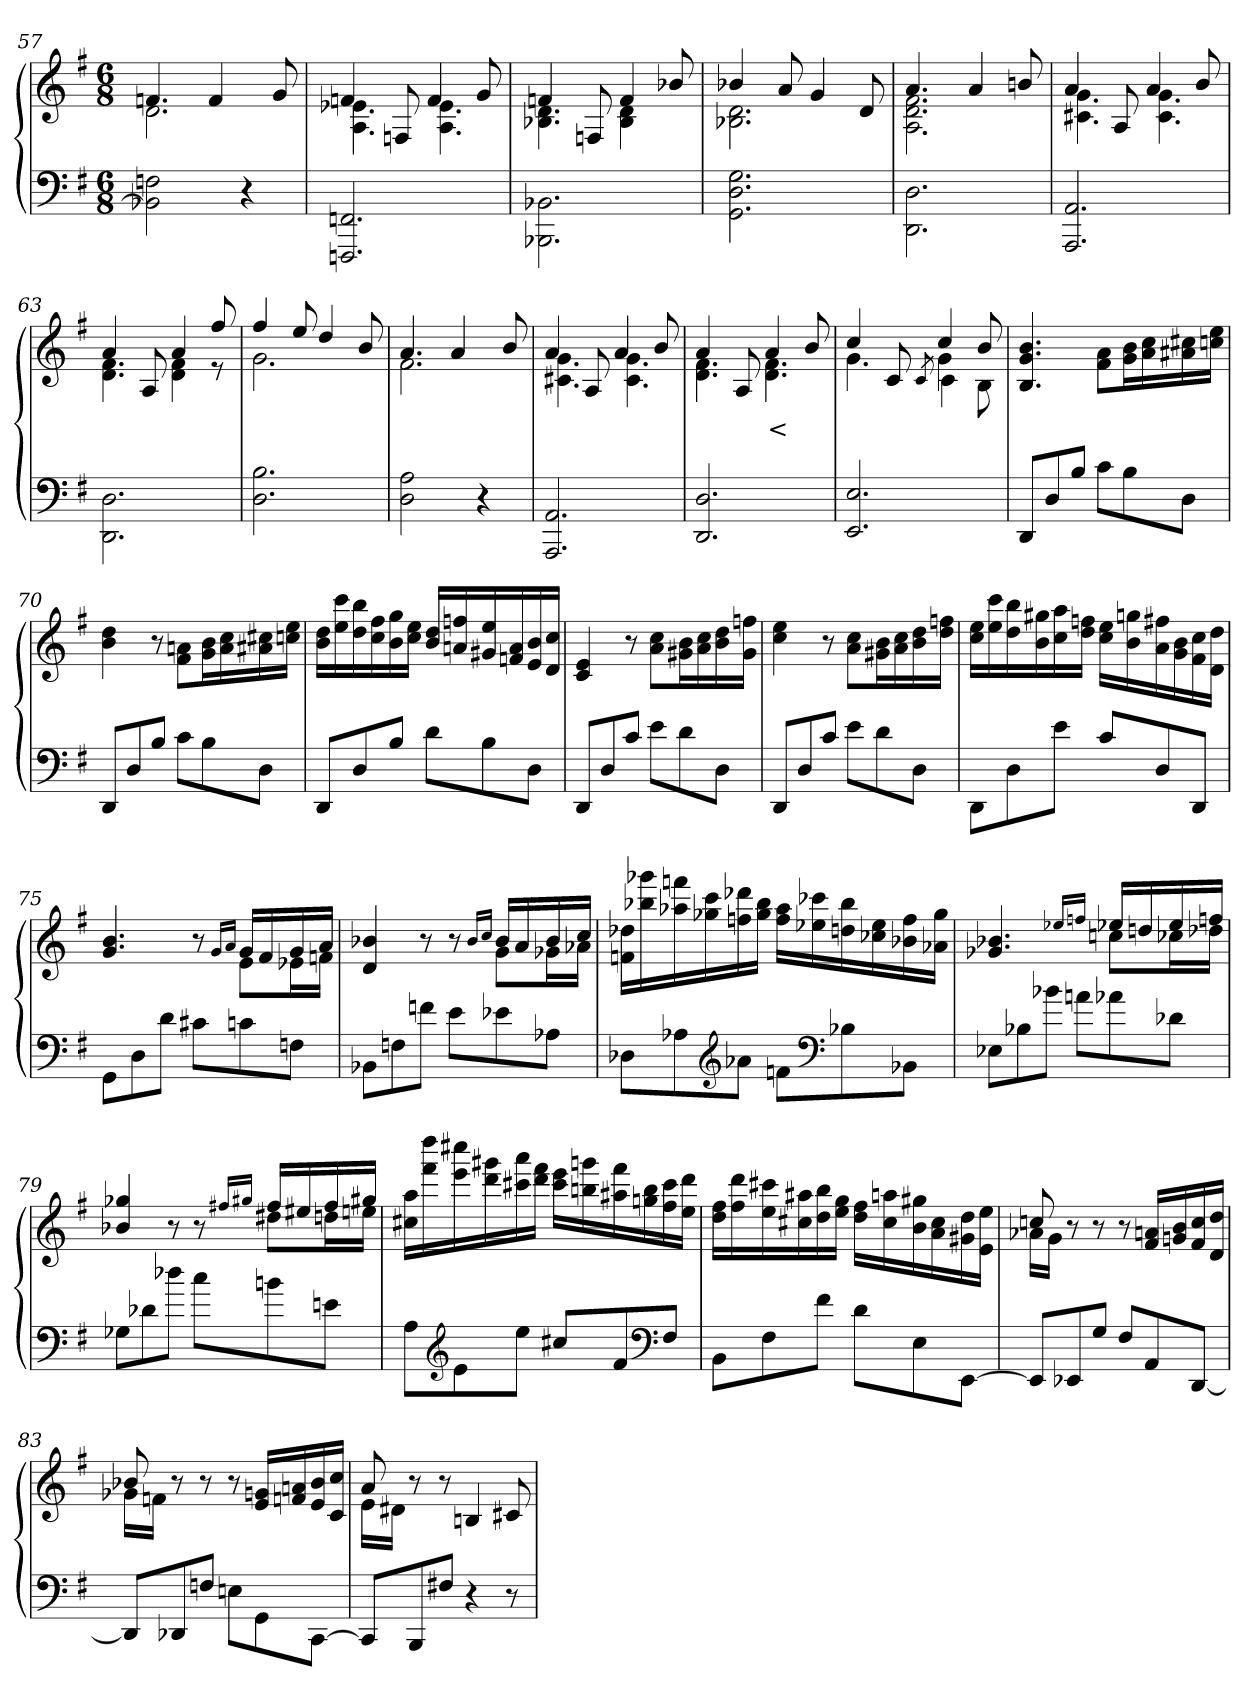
**kern	**kern	**text
*part2	*part1	*part1
*staff2	*staff1	*staff1
*clefF4	*clefG2	*
*k[f#]	*k[f#]	*
*M6/8	*M6/8	*
=57	=57	=57
*	*^	*
2Fn 2BB-X]	4.fn	2.d	.
.	4f	.	.
4r	.	.	.
.	8g	.	.
=58	=58	=58	=58
2.FFn 2.FFFn	4fn	4.e-X 4.A	.
.	8Fn	.	.
.	4f	4.e- 4.A	.
.	8g	.	.
=59	=59	=59	=59
2.BB-X\ 2.BBB-X\	4fn	4.d 4.B-	.
.	8Fn	.	.
.	4f	4d 4B-	.
.	8b-X/	8ryy	.
=60	=60	=60	=60
2.G\ 2.D\ 2.GG\	4b-X	2.d 2.B-	.
.	8a	.	.
.	4g	.	.
.	8d	.	.
=61	=61	=61	=61
2.D\ 2.DD\	4.a	2.f# 2.d 2.A	.
.	4a	.	.
.	8bn	.	.
=62	=62	=62	=62
2.AA 2.AAA	4a	4.g 4.c#X	.
.	8A	.	.
.	4a	4.g 4.c#	.
.	8b	.	.
=63	=63	=63	=63
2.D\ 2.DD\	4a	4.f# 4.d	.
.	8A	.	.
.	4a	4f# 4d	.
.	8ff#	8r	.
=64	=64	=64	=64
2.B 2.D	4ff#	2.g	.
.	8ee	.	.
.	4dd	.	.
.	8b	.	.
=65	=65	=65	=65
2A 2D	4.a	2.f#	.
.	4a	.	.
4r	.	.	.
.	8b	.	.
=66	=66	=66	=66
2.AA 2.AAA	4a	4.g 4.c#X	.
.	8A	.	.
.	4a	4.g 4.c#	.
.	8b	.	.
=67	=67	=67	=67
2.D 2.DD	4a	4.f# 4.d	.
.	8A	.	.
.	4a	4.f# 4.d	<
.	8b	.	.
=68	=68	=68	=68
*	*	*^	*
2.E 2.EE	4cc	4.g	4.ryy	.
.	8c	.	.	.
.	8qc/	.	.	.
.	4cc	4g	4c\	.
.	8b	8ryy	8B\	.
*	*v	*v	*v	*
=69	=69	=69
8DDL	4.b 4.g 4.B	.
8D	.	.
8BJ	.	.
8cL	8a 8f#L	.
8B	16b 16gL	.
.	16cc 16a	.
8DJ	16cc#X 16a#X	.
.	16ee 16ccnJJ	.
=70	=70	=70
8DDL	4dd 4b	.
8D	.	.
8BJ	8r	.
8cL	8an 8f#L	.
8B	16b 16gL	.
.	16cc 16a	.
8DJ	16cc#X 16a#X	.
.	16ee 16ccnJJ	.
=71	=71	=71
8DDL	16dd 16bLL	.
.	16ccc 16ee	.
8D	16bb 16dd	.
.	16ff# 16cc	.
8BJ	16gg 16b	.
.	16ee 16ccJJ	.
8dL	16dd 16bLL	.
.	16ffn 16an	.
8B	16ee 16g#X	.
.	16a 16fn	.
8DJ	16b 16e	.
.	16cc 16dJJ	.
=72	=72	=72
8DDL	4e 4c	.
8D	.	.
8cJ	8r	.
8eL	8cc 8aL	.
8d	16b 16g#XL	.
.	16cc 16a	.
8DJ	16dd 16b	.
.	16ffn 16g#JJ	.
=73	=73	=73
8DDL	4ee 4cc	.
8D	.	.
8cJ	8r	.
8eL	8cc 8aL	.
8d	16b 16g#XL	.
.	16cc 16a	.
8DJ	16dd 16b	.
.	16ffn 16ddJJ	.
=74	=74	=74
8DDL	16ee 16ccLL	.
.	16ccc 16ee	.
8D	16bb 16dd	.
.	16gg#X 16b	.
8eJ	16aa 16cc	.
.	16ffn 16ddJJ	.
8cL	16ee 16ccLL	.
.	16ggn 16b	.
8D	16ff#X 16a	.
.	16b 16g	.
8DDJ	16cc 16f#	.
.	16dd 16dJJ	.
=75	=75	=75
*	*^	*
8GGL	4.b 4.g	2ryy	.
8D	.	.	.
8dJ	.	.	.
8c#XL	8r	.	.
.	16qg/LL	.	.
.	16qa/JJ	.	.
8cn	16gLL	8eL	.
.	16f#	.	.
8FnJ	16g	16e-XL	.
.	16aJJ	16fnJJ	.
=76	=76	=76	=76
8BB-XL	4b-X 4d	2ryy	.
8Fn	.	.	.
8fnJ	8r	.	.
8eL	8r	.	.
.	16qb-/LL	.	.
.	16qcc/JJ	.	.
8e-X	16b-LL	8gL	.
.	16a	.	.
8A-XJ	16b-	16g-XL	.
.	16ccJJ	16a-XJJ	.
*	*v	*v	*
=77	=77	=77
8D-XL	16dd-X 16fnLL	.
.	16ggg-X 16bb-X	.
8A-X	16fffn 16aa-X	.
.	16ccc 16gg-	.
*clefG2	*	*
8a-J	16ddd- 16ffn	.
.	16bb- 16gg-JJ	.
8fnL	16aa- 16ffLL	.
.	16ccc-X 16ee-X	.
*clefF4	*	*
8B-X	16bb- 16ddn	.
.	16ee- 16cc-	.
8BB-J	16ff 16b-	.
.	16gg- 16a-JJ	.
=78	=78	=78
*	*^	*
8E-XL	4.b-X 4.g-X	2ryy	.
8B-X	.	.	.
8b-J	.	.	.
8anL	8ryy	.	.
.	.	16qee-/LL	.
.	.	16qffn/JJ	.
8a-X	16ee-XLL	8ccnL	.
.	16ddn	.	.
8d-XJ	16ee-	16cc-XL	.
.	16ffnJJ	16dd-XJJ	.
=79	=79	=79	=79
8G-XL	4gg-X/ 4b-X/	2ryy	.
8d-X	.	.	.
8dd-J	8r	.	.
8ccL	8r	.	.
.	16qff#X/LL	.	.
.	16qgg#X/JJ	.	.
8bn	16ff#LL	8dd#XL	.
.	16ee#X	.	.
8enJ	16ff#	16ddnL	.
.	16gg#JJ	16eenJJ	.
*	*v	*v	*
=80	=80	=80
8AL	16aa 16cc#XLL	.
.	16dddd 16fff#	.
*clefG2	*	*
8e	16cccc# 16eee	.
.	16ggg#X 16ddd	.
8eeJ	16aaa 16ccc#	.
.	16fff# 16dddJJ	.
8cc#XL	16eee 16ccc#LL	.
.	16gggn 16bbn	.
8f#	16fff# 16aa#X	.
.	16bb 16ggn	.
*clefF4	*	*
8F#J	16ccc# 16ff#	.
.	16ddd 16eeJJ	.
=81	=81	=81
8BBL	16ff# 16ddLL	.
.	16ddd 16ff#	.
8F#	16ccc#X 16ee	.
.	16aa#X 16cc#	.
8f#J	16bb 16dd	.
.	16gg 16eeJJ	.
8dL	16ff# 16ddLL	.
.	16aan 16cc#	.
8E	16gg#X 16b	.
.	16cc# 16a	.
[8EEJ	16dd 16g#	.
.	16ee 16eJJ	.
=82	=82	=82
*	*^	*
8EEL]	8ccn	16a-XLL	.
.	.	16gJJ	.
8EE-X	8r	2ryy	.
8GJ	8r	.	.
8F#L	8r	.	.
8AA	16an 16f#LL	.	.
.	16b 16gn	.	.
[8DDJ	16cc 16f#	8ryy	.
.	16dd 16dJJ	.	.
=83	=83	=83	=83
8DDL]	8b-X	16g-XLL	.
.	.	16fnJJ	.
8DD-X	8r	2ryy	.
8FnJ	8r	.	.
8En\L	8r	.	.
8GG	16gn 16eLL	.	.
.	16an 16fn	.	.
[8CCJ	16b- 16e	8ryy	.
.	16cc 16cJJ	.	.
=84	=84	=84	=84
8CCL]	8a	16eLL	.
.	.	16d#XJJ	.
8BBB	8r	2ryy	.
8F#XJ	8r	.	.
4r	4Bn	.	.
8r	8c#X	8ryy	.
*	*v	*v	*
=	=	=
*-	*-	*-
